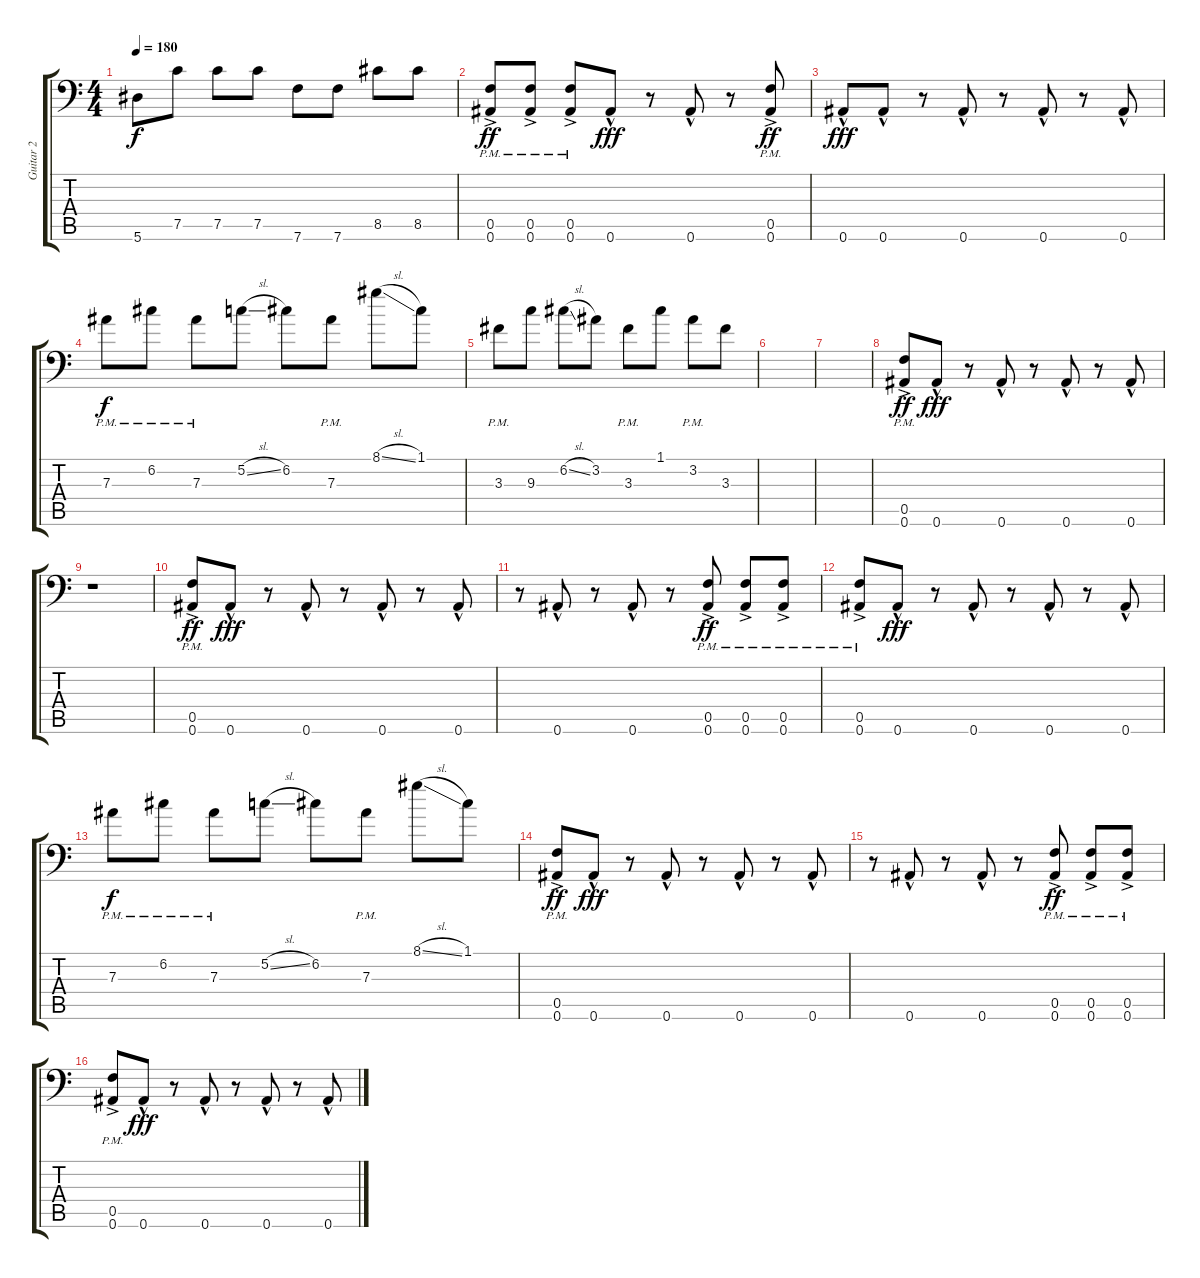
\track ("Guitar 2" "Guitar 2") {instrument distortionguitar}
\staff {score tabs}
\tuning (C4 G3 Eb3 Bb2 F2 Bb1) {hide}
\ts (4 4)
\tempo 180
\clef f4
\ks c
5.6.8{dy f} 7.5.8 7.5.8 7.5.8 7.6.8 7.6.8 8.5.8 8.5.8 |
(0.5{ac pm} 0.6{ac pm}).8{dy ff} (0.5{ac pm} 0.6{ac pm}).8 (0.5{ac pm} 0.6{ac pm}).8 0.6{hac}.8{dy fff} r.8 0.6{hac}.8 r.8 (0.5{ac pm} 0.6{ac pm}).8{dy ff} |
0.6{hac}.8{dy fff} 0.6{hac}.8 r.8 0.6{hac}.8 r.8 0.6{hac}.8 r.8 0.6{hac}.8 |
7.3{pm}.8{dy f} 6.2{pm}.8 7.3{pm}.8 5.2{sl}.8 6.2.8 7.3{pm}.8 8.1{sl}.8 1.1.8 |
3.3{pm}.8 9.3.8 6.2{sl}.8 3.2.8 3.3{pm}.8 1.1.8 3.2{pm}.8 3.3.8 |
|
|
(0.5{ac pm} 0.6{ac pm}).8{dy ff balance 0} 0.6{hac}.8{dy fff} r.8 0.6{hac}.8 r.8 0.6{hac}.8 r.8 0.6{hac}.8 |
r.1{balance 8} |
(0.5{ac pm} 0.6{ac pm}).8{dy ff} 0.6{hac}.8{dy fff} r.8 0.6{hac}.8 r.8 0.6{hac}.8 r.8 0.6{hac}.8 |
r.8 0.6{hac}.8 r.8 0.6{hac}.8 r.8 (0.5{ac pm} 0.6{ac pm}).8{dy ff} (0.5{ac pm} 0.6{ac pm}).8 (0.5{ac pm} 0.6{ac pm}).8 |
(0.5{ac pm} 0.6{ac pm}).8 0.6{hac}.8{dy fff} r.8 0.6{hac}.8 r.8 0.6{hac}.8 r.8 0.6{hac}.8 |
7.3{pm}.8{dy f} 6.2{pm}.8 7.3{pm}.8 5.2{sl}.8 6.2.8 7.3{pm}.8 8.1{sl}.8 1.1.8 |
(0.5{ac pm} 0.6{ac pm}).8{dy ff} 0.6{hac}.8{dy fff} r.8 0.6{hac}.8 r.8 0.6{hac}.8 r.8 0.6{hac}.8 |
r.8 0.6{hac}.8 r.8 0.6{hac}.8 r.8 (0.5{ac pm} 0.6{ac pm}).8{dy ff} (0.5{ac pm} 0.6{ac pm}).8 (0.5{ac pm} 0.6{ac pm}).8 |
(0.5{ac pm} 0.6{ac pm}).8 0.6{hac}.8{dy fff} r.8 0.6{hac}.8 r.8 0.6{hac}.8 r.8 0.6{hac}.8
